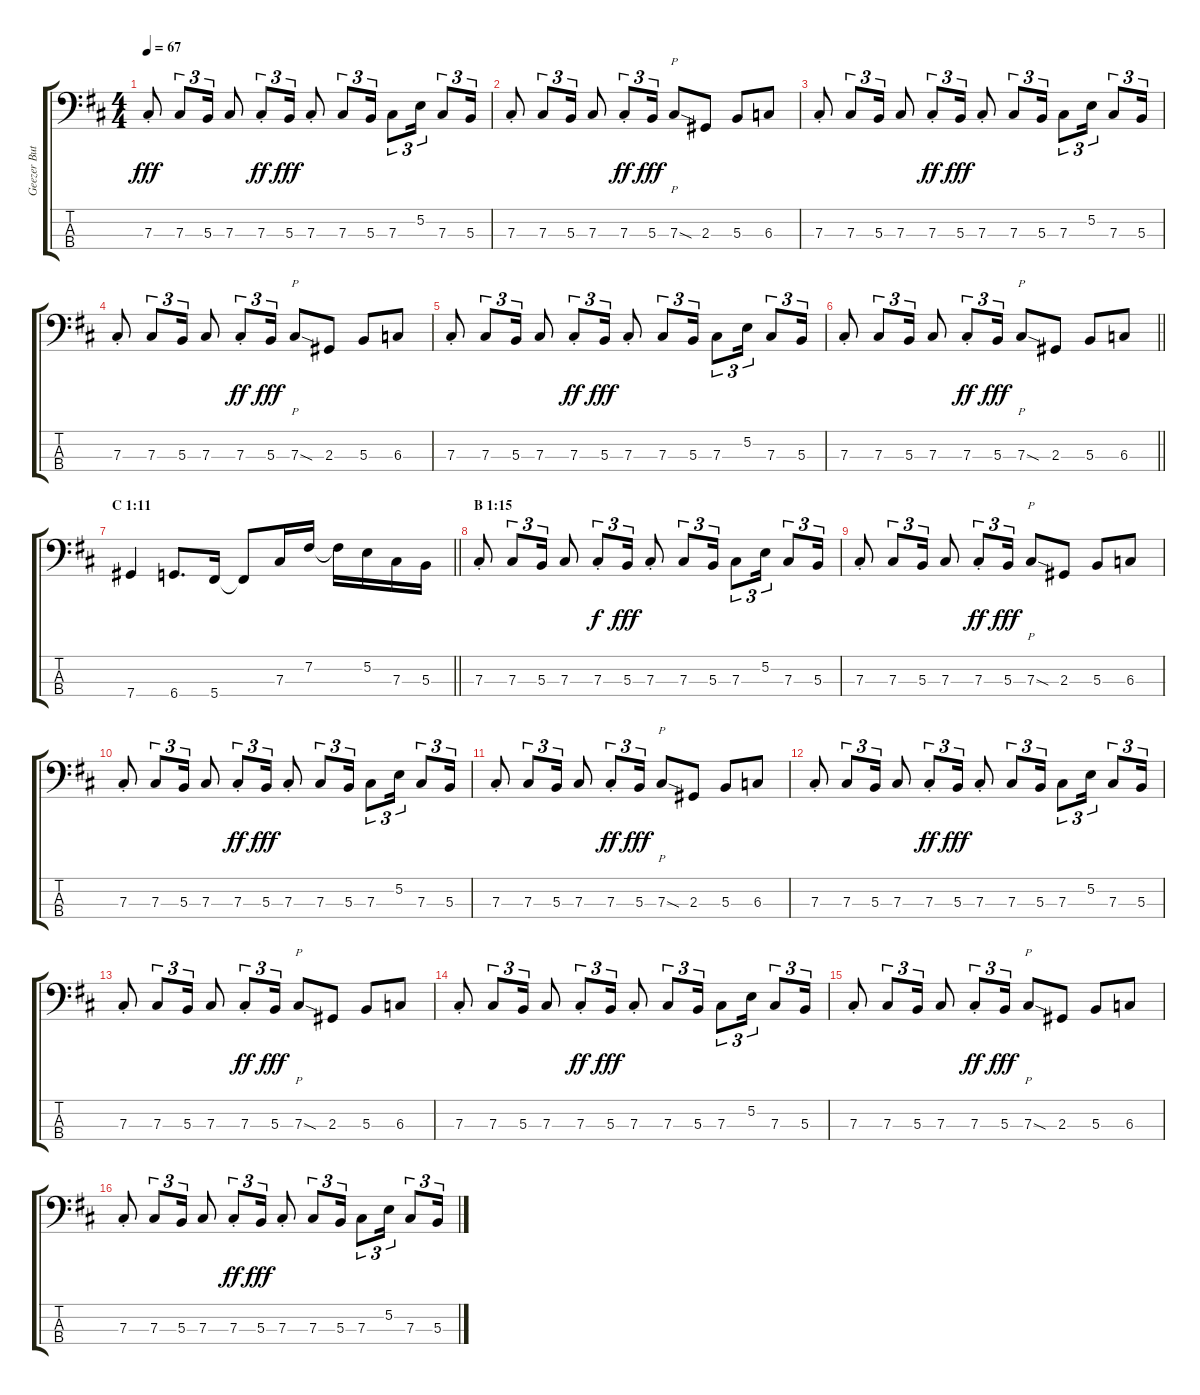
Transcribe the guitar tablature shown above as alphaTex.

\track ("Geezer Butler (Bass)" "Geezer But") {instrument electricbassfinger}
\staff {score tabs}
\tuning (E2 B1 Gb1 Db1) {hide}
\ts (4 4)
\tempo 67
\clef f4
\ks d
7.3{st}.8{dy fff} 7.3.8{tu (3 2)} 5.3.16{tu (3 2)} 7.3.8 7.3{st}.8{tu (3 2) dy ff} 5.3.16{tu (3 2) dy fff} 7.3{st}.8 7.3.8{tu (3 2)} 5.3.16{tu (3 2)} 7.3.8{tu (3 2)} 5.2.16{tu (3 2)} 7.3.8{tu (3 2)} 5.3.16{tu (3 2)} |
7.3{st}.8 7.3.8{tu (3 2)} 5.3.16{tu (3 2)} 7.3.8 7.3{st}.8{tu (3 2) dy ff} 5.3.16{tu (3 2) dy fff} 7.3{sod}.8{p} 2.3.8 5.3.8 6.3.8 |
7.3{st}.8 7.3.8{tu (3 2)} 5.3.16{tu (3 2)} 7.3.8 7.3{st}.8{tu (3 2) dy ff} 5.3.16{tu (3 2) dy fff} 7.3{st}.8 7.3.8{tu (3 2)} 5.3.16{tu (3 2)} 7.3.8{tu (3 2)} 5.2.16{tu (3 2)} 7.3.8{tu (3 2)} 5.3.16{tu (3 2)} |
7.3{st}.8 7.3.8{tu (3 2)} 5.3.16{tu (3 2)} 7.3.8 7.3{st}.8{tu (3 2) dy ff} 5.3.16{tu (3 2) dy fff} 7.3{sod}.8{p} 2.3.8 5.3.8 6.3.8 |
7.3{st}.8 7.3.8{tu (3 2)} 5.3.16{tu (3 2)} 7.3.8 7.3{st}.8{tu (3 2) dy ff} 5.3.16{tu (3 2) dy fff} 7.3{st}.8 7.3.8{tu (3 2)} 5.3.16{tu (3 2)} 7.3.8{tu (3 2)} 5.2.16{tu (3 2)} 7.3.8{tu (3 2)} 5.3.16{tu (3 2)} |
\barLineRight lightlight
7.3{st}.8 7.3.8{tu (3 2)} 5.3.16{tu (3 2)} 7.3.8 7.3{st}.8{tu (3 2) dy ff} 5.3.16{tu (3 2) dy fff} 7.3{sod}.8{p} 2.3.8 5.3.8 6.3.8 |
\section ("" "C 1:11")
\barLineRight lightlight
7.4.4 6.4.8{d} 5.4.16 5.4{t}.8 7.3.16 7.2.16 7.2{t}.16 5.2.16 7.3.16 5.3.16 |
\section ("" "B 1:15")
7.3{st}.8 7.3.8{tu (3 2)} 5.3.16{tu (3 2)} 7.3.8 7.3{st}.8{tu (3 2) dy f} 5.3.16{tu (3 2) dy fff} 7.3{st}.8 7.3.8{tu (3 2)} 5.3.16{tu (3 2)} 7.3.8{tu (3 2)} 5.2.16{tu (3 2)} 7.3.8{tu (3 2)} 5.3.16{tu (3 2)} |
7.3{st}.8 7.3.8{tu (3 2)} 5.3.16{tu (3 2)} 7.3.8 7.3{st}.8{tu (3 2) dy ff} 5.3.16{tu (3 2) dy fff} 7.3{sod}.8{p} 2.3.8 5.3.8 6.3.8 |
7.3{st}.8 7.3.8{tu (3 2)} 5.3.16{tu (3 2)} 7.3.8 7.3{st}.8{tu (3 2) dy ff} 5.3.16{tu (3 2) dy fff} 7.3{st}.8 7.3.8{tu (3 2)} 5.3.16{tu (3 2)} 7.3.8{tu (3 2)} 5.2.16{tu (3 2)} 7.3.8{tu (3 2)} 5.3.16{tu (3 2)} |
7.3{st}.8 7.3.8{tu (3 2)} 5.3.16{tu (3 2)} 7.3.8 7.3{st}.8{tu (3 2) dy ff} 5.3.16{tu (3 2) dy fff} 7.3{sod}.8{p} 2.3.8 5.3.8 6.3.8 |
7.3{st}.8 7.3.8{tu (3 2)} 5.3.16{tu (3 2)} 7.3.8 7.3{st}.8{tu (3 2) dy ff} 5.3.16{tu (3 2) dy fff} 7.3{st}.8 7.3.8{tu (3 2)} 5.3.16{tu (3 2)} 7.3.8{tu (3 2)} 5.2.16{tu (3 2)} 7.3.8{tu (3 2)} 5.3.16{tu (3 2)} |
7.3{st}.8 7.3.8{tu (3 2)} 5.3.16{tu (3 2)} 7.3.8 7.3{st}.8{tu (3 2) dy ff} 5.3.16{tu (3 2) dy fff} 7.3{sod}.8{p} 2.3.8 5.3.8 6.3.8 |
7.3{st}.8 7.3.8{tu (3 2)} 5.3.16{tu (3 2)} 7.3.8 7.3{st}.8{tu (3 2) dy ff} 5.3.16{tu (3 2) dy fff} 7.3{st}.8 7.3.8{tu (3 2)} 5.3.16{tu (3 2)} 7.3.8{tu (3 2)} 5.2.16{tu (3 2)} 7.3.8{tu (3 2)} 5.3.16{tu (3 2)} |
7.3{st}.8 7.3.8{tu (3 2)} 5.3.16{tu (3 2)} 7.3.8 7.3{st}.8{tu (3 2) dy ff} 5.3.16{tu (3 2) dy fff} 7.3{sod}.8{p} 2.3.8 5.3.8 6.3.8 |
7.3{st}.8 7.3.8{tu (3 2)} 5.3.16{tu (3 2)} 7.3.8 7.3{st}.8{tu (3 2) dy ff} 5.3.16{tu (3 2) dy fff} 7.3{st}.8 7.3.8{tu (3 2)} 5.3.16{tu (3 2)} 7.3.8{tu (3 2)} 5.2.16{tu (3 2)} 7.3.8{tu (3 2)} 5.3.16{tu (3 2)}
